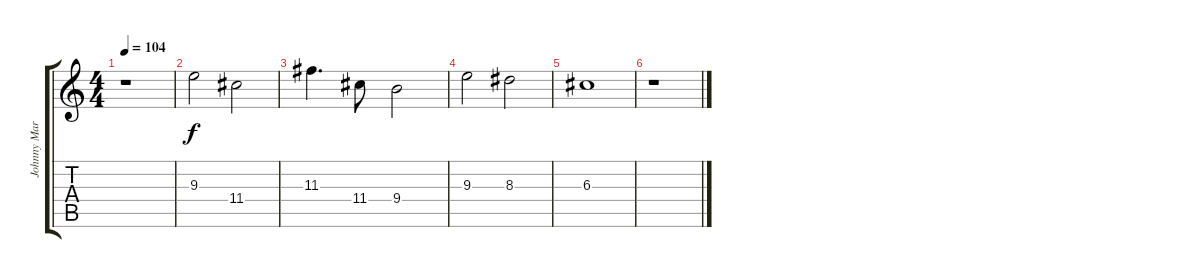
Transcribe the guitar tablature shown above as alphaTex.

\track ("Johnny Marr|12 String Guitar" "Johnny Mar") {instrument electricguitarclean}
\staff {score tabs}
\tuning (E4 B3 G3 D3 A2 E2) {hide}
\ts (4 4)
\tempo 104
\clef g2
\ks c
r.1{dy f} |
9.3.2 11.4.2 |
11.3.4{d} 11.4.8 9.4.2 |
9.3.2 8.3.2 |
6.3.1 |
r.1
